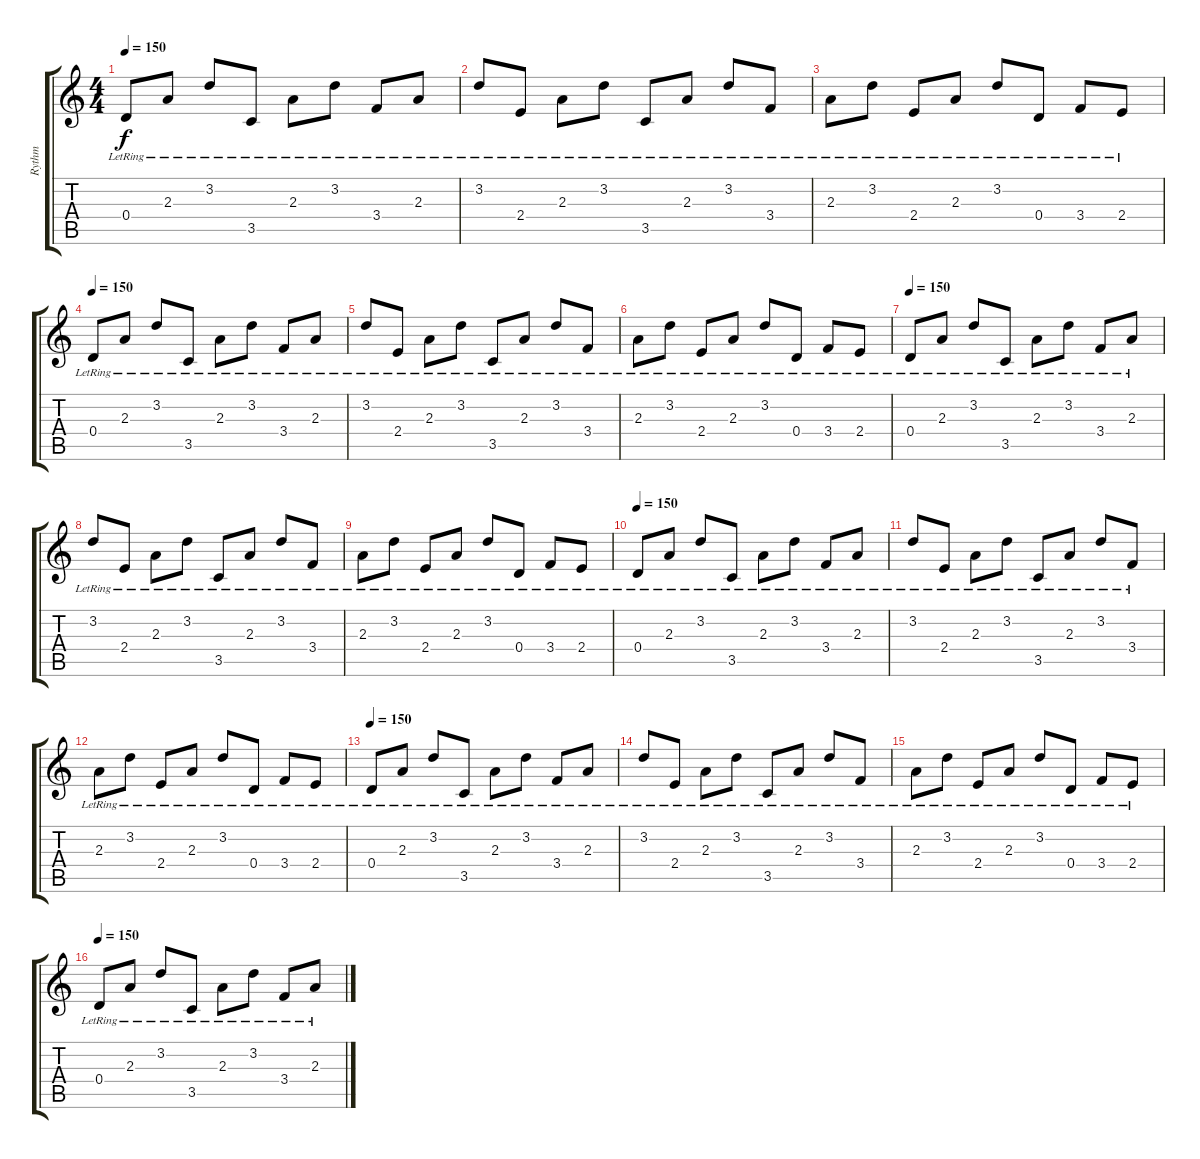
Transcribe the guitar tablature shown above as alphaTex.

\track ("Rythm" "Rythm") {instrument electricguitarclean}
\staff {score tabs}
\tuning (E4 B3 G3 D3 A2 E2) {hide}
\ts (4 4)
\tempo 150
\clef g2
\ks c
0.4{lr}.8{dy f} 2.3{lr}.8 3.2{lr}.8 3.5{lr}.8 2.3{lr}.8 3.2{lr}.8 3.4{lr}.8 2.3{lr}.8 |
3.2{lr}.8 2.4{lr}.8 2.3{lr}.8 3.2{lr}.8 3.5{lr}.8 2.3{lr}.8 3.2{lr}.8 3.4{lr}.8 |
2.3{lr}.8 3.2{lr}.8 2.4{lr}.8 2.3{lr}.8 3.2{lr}.8 0.4{lr}.8 3.4{lr}.8 2.4{lr}.8 |
\tempo 150
0.4{lr}.8 2.3{lr}.8 3.2{lr}.8 3.5{lr}.8 2.3{lr}.8 3.2{lr}.8 3.4{lr}.8 2.3{lr}.8 |
3.2{lr}.8 2.4{lr}.8 2.3{lr}.8 3.2{lr}.8 3.5{lr}.8 2.3{lr}.8 3.2{lr}.8 3.4{lr}.8 |
2.3{lr}.8 3.2{lr}.8 2.4{lr}.8 2.3{lr}.8 3.2{lr}.8 0.4{lr}.8 3.4{lr}.8 2.4{lr}.8 |
\tempo 150
0.4{lr}.8 2.3{lr}.8 3.2{lr}.8 3.5{lr}.8 2.3{lr}.8 3.2{lr}.8 3.4{lr}.8 2.3{lr}.8 |
3.2{lr}.8 2.4{lr}.8 2.3{lr}.8 3.2{lr}.8 3.5{lr}.8 2.3{lr}.8 3.2{lr}.8 3.4{lr}.8 |
2.3{lr}.8 3.2{lr}.8 2.4{lr}.8 2.3{lr}.8 3.2{lr}.8 0.4{lr}.8 3.4{lr}.8 2.4{lr}.8 |
\tempo 150
0.4{lr}.8 2.3{lr}.8 3.2{lr}.8 3.5{lr}.8 2.3{lr}.8 3.2{lr}.8 3.4{lr}.8 2.3{lr}.8 |
3.2{lr}.8 2.4{lr}.8 2.3{lr}.8 3.2{lr}.8 3.5{lr}.8 2.3{lr}.8 3.2{lr}.8 3.4{lr}.8 |
2.3{lr}.8 3.2{lr}.8 2.4{lr}.8 2.3{lr}.8 3.2{lr}.8 0.4{lr}.8 3.4{lr}.8 2.4{lr}.8 |
\tempo 150
0.4{lr}.8 2.3{lr}.8 3.2{lr}.8 3.5{lr}.8 2.3{lr}.8 3.2{lr}.8 3.4{lr}.8 2.3{lr}.8 |
3.2{lr}.8 2.4{lr}.8 2.3{lr}.8 3.2{lr}.8 3.5{lr}.8 2.3{lr}.8 3.2{lr}.8 3.4{lr}.8 |
2.3{lr}.8 3.2{lr}.8 2.4{lr}.8 2.3{lr}.8 3.2{lr}.8 0.4{lr}.8 3.4{lr}.8 2.4{lr}.8 |
\tempo 150
0.4{lr}.8 2.3{lr}.8 3.2{lr}.8 3.5{lr}.8 2.3{lr}.8 3.2{lr}.8 3.4{lr}.8 2.3{lr}.8
